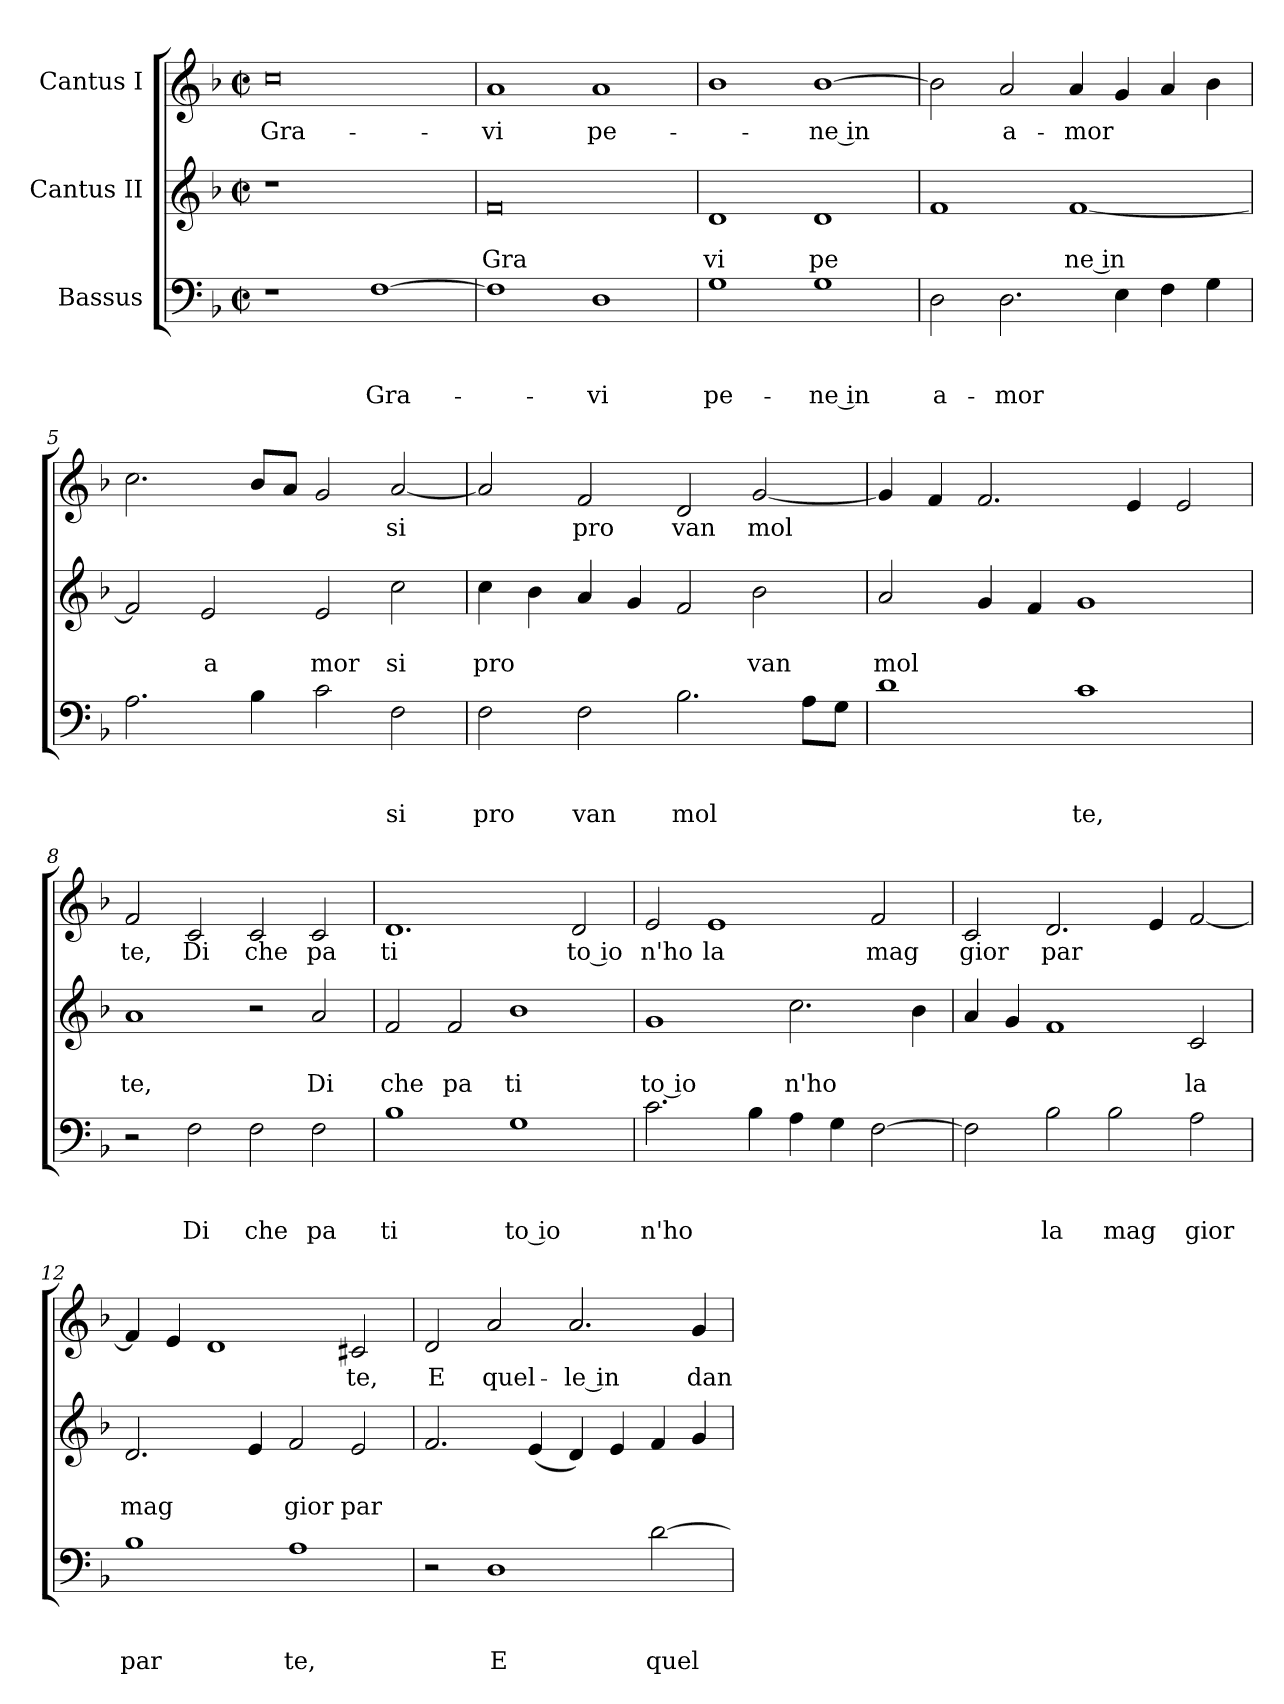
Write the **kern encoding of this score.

**kern	**text	**text	**text	**kern	**text	**text	**kern	**text
*part3	*part3	*part3	*part3	*part2	*part2	*part2	*part1	*part1
*staff3	*staff3	*staff3	*staff3	*staff2	*staff2	*staff2	*staff1	*staff1
*I"Bassus	*	*	*	*I"Cantus II	*	*	*I"Cantus I	*
*clefF4	*	*	*	*clefG2	*	*	*clefG2	*
*k[b-]	*	*	*	*k[b-]	*	*	*k[b-]	*
*F:	*	*	*	*F:	*	*	*F:	*
*M2/2	*	*	*	*M2/2	*	*	*M2/2	*
*met(c|)	*	*	*	*met(c|)	*	*	*met(c|)	*
=1	=1	=1	=1	=1	=1	=1	=1	=1
!	!	!	!	!	!	!	!	!LO:LY:b
1r	.	.	.	1r	.	.	0cc	Gra-
!	!	!	!LO:LY:b	!	!	!	!	!
[>1F	.	.	Gra-	1ryy	.	.	.	.
=2	=2	=2	=2	=2	=2	=2	=2	=2
!	!	!	!	!	!	!LO:LY:b	!	!LO:LY:b
1F]	.	.	.	0f	.	Gra	1a	-vi
!	!	!	!LO:LY:b	!	!	!	!	!LO:LY:b
1D	.	.	-vi	.	.	.	1a	pe-
=3	=3	=3	=3	=3	=3	=3	=3	=3
!	!	!	!LO:LY:b	!	!	!LO:LY:b	!	!
1G	.	.	pe-	1d	.	vi	1b-	.
!	!	!	!LO:LY:b:rj	!	!	!LO:LY:b	!	!LO:LY:b
1G	.	.	-ne in	1d	.	pe	[>1b-	-ne in
=4	=4	=4	=4	=4	=4	=4	=4	=4
!	!	!	!LO:LY:b	!	!	!	!	!
2D\	.	.	a-	1f	.	.	2b-\]	.
!	!	!	!LO:LY:b	!	!	!	!	!LO:LY:b
2.D\	.	.	-mor	.	.	.	2a/	a-
!	!	!	!	!	!	!LO:LY:b	!	!LO:LY:b
.	.	.	.	[<1f	.	ne in	4a/	-mor
4E\	.	.	.	.	.	.	4g/	.
4F\	.	.	.	.	.	.	4a/	.
4G\	.	.	.	.	.	.	4b-\	.
=5	=5	=5	=5	=5	=5	=5	=5	=5
2.A\	.	.	.	2f/]	.	.	2.cc>\	.
!	!	!	!	!	!	!LO:LY:b	!	!
.	.	.	.	2e/	.	a	.	.
4B-\	.	.	.	.	.	.	8b-/L	.
.	.	.	.	.	.	.	8a/J	.
!	!	!	!	!	!	!LO:LY:b	!	!
2c\	.	.	.	2e/	.	mor	2g/	.
!	!	!	!LO:LY:b	!	!	!LO:LY:b	!	!LO:LY:b
2F\	.	.	si	2cc\	.	si	[<2a/	si
!!LO:LB:g=z
=6	=6	=6	=6	=6	=6	=6	=6	=6
!	!	!	!LO:LY:b	!	!	!LO:LY:b	!	!
2F\	.	.	pro	4cc\	.	pro	2a/]	.
.	.	.	.	4b-\	.	.	.	.
!	!	!	!LO:LY:b	!	!	!	!	!LO:LY:b
2F\	.	.	van	4a/	.	.	2f/	pro
.	.	.	.	4g/	.	.	.	.
!	!	!	!LO:LY:b	!	!	!	!	!LO:LY:b
2.B-\	.	.	mol	2f/	.	.	2d/	van
!	!	!	!	!	!	!LO:LY:b	!	!LO:LY:b
.	.	.	.	2b-\	.	van	[<2g/	mol
8A\L	.	.	.	.	.	.	.	.
8G\J	.	.	.	.	.	.	.	.
=7	=7	=7	=7	=7	=7	=7	=7	=7
!	!	!	!	!	!	!LO:LY:b	!	!
1d	.	.	.	2a/	.	mol	4g/]	.
.	.	.	.	.	.	.	4f/	.
.	.	.	.	4g/	.	.	2.f/	.
.	.	.	.	4f/	.	.	.	.
!	!	!	!LO:LY:b	!	!	!	!	!
1c	.	.	te,	1g	.	.	.	.
.	.	.	.	.	.	.	4e/	.
.	.	.	.	.	.	.	2e/	.
=8	=8	=8	=8	=8	=8	=8	=8	=8
!	!	!	!	!	!	!LO:LY:b	!	!LO:LY:b
2r	.	.	.	1a	.	te,	2f/	te,
!	!	!	!LO:LY:b	!	!	!	!	!LO:LY:b
2F\	.	.	Di	.	.	.	2c/	Di
!	!	!	!LO:LY:b	!	!	!	!	!LO:LY:b
2F\	.	.	che	2r	.	.	2c/	che
!	!	!	!LO:LY:b	!	!	!LO:LY:b	!	!LO:LY:b
2F\	.	.	pa	2a/	.	Di	2c/	pa
=9	=9	=9	=9	=9	=9	=9	=9	=9
!	!	!	!LO:LY:b	!	!	!LO:LY:b	!	!LO:LY:b
1B-	.	.	ti	2f/	.	che	1.d	ti
!	!	!	!	!	!	!LO:LY:b	!	!
.	.	.	.	2f/	.	pa	.	.
!	!	!	!LO:LY:b:rj	!	!	!LO:LY:b	!	!
1G	.	.	to io	1b-	.	ti	.	.
!	!	!	!	!	!	!	!	!LO:LY:b:rj
.	.	.	.	.	.	.	2d/	to io
=10	=10	=10	=10	=10	=10	=10	=10	=10
!	!	!	!LO:LY:b	!	!	!LO:LY:b:rj	!	!LO:LY:b
2.c\	.	.	n'ho	1g	.	to io	2e/	n'ho
!	!	!	!	!	!	!	!	!LO:LY:b
.	.	.	.	.	.	.	1e	la
4B-\	.	.	.	.	.	.	.	.
!	!	!	!	!	!	!LO:LY:b	!	!
4A\	.	.	.	2.cc\	.	n'ho	.	.
4G\	.	.	.	.	.	.	.	.
!	!	!	!	!	!	!	!	!LO:LY:b
[>2F\	.	.	.	.	.	.	2f/	mag
.	.	.	.	4b-\	.	.	.	.
=11	=11	=11	=11	=11	=11	=11	=11	=11
!	!	!	!	!	!	!	!	!LO:LY:b
2F\]	.	.	.	4a/	.	.	2c/	gior
.	.	.	.	4g/	.	.	.	.
!	!	!	!LO:LY:b	!	!	!	!	!LO:LY:b
2B-\	.	.	la	1f	.	.	2.d/	par
!	!	!	!LO:LY:b	!	!	!	!	!
2B-\	.	.	mag	.	.	.	.	.
.	.	.	.	.	.	.	4e/	.
!	!	!	!LO:LY:b	!	!	!LO:LY:b	!	!
2A\	.	.	gior	2c/	.	la	[<2f/	.
!!LO:LB:g=z
=12	=12	=12	=12	=12	=12	=12	=12	=12
!	!	!	!LO:LY:b	!	!	!LO:LY:b	!	!
1B-	.	.	par	2.d/	.	mag	4f/]	.
.	.	.	.	.	.	.	4e/	.
.	.	.	.	.	.	.	1d	.
.	.	.	.	4e/	.	.	.	.
!	!	!	!LO:LY:b	!	!	!LO:LY:b	!	!
1A	.	.	te,	2f/	.	gior	.	.
!	!	!	!	!	!	!LO:LY:b	!	!LO:LY:b
.	.	.	.	2e/	.	par	2c#/	te,
=13	=13	=13	=13	=13	=13	=13	=13	=13
!	!	!	!	!	!	!	!	!LO:LY:b
2r	.	.	.	2.f/	.	.	2d/	E
!	!	!	!LO:LY:b	!	!	!	!	!LO:LY:b
1D	.	.	E	.	.	.	2a/	quel-
.	.	.	.	(4e/	.	.	.	.
!	!	!	!	!	!	!	!	!LO:LY:b:rj
.	.	.	.	4d/)	.	.	2.a/	-le in
.	.	.	.	4e/	.	.	.	.
!	!	!	!LO:LY:b	!	!	!	!	!
[>2d\	.	.	quel	4f/	.	.	.	.
!	!	!	!	!	!	!	!	!LO:LY:b
.	.	.	.	4g/	.	.	4g/	dan-
=	=	=	=	=	=	=	=	=
*-	*-	*-	*-	*-	*-	*-	*-	*-
